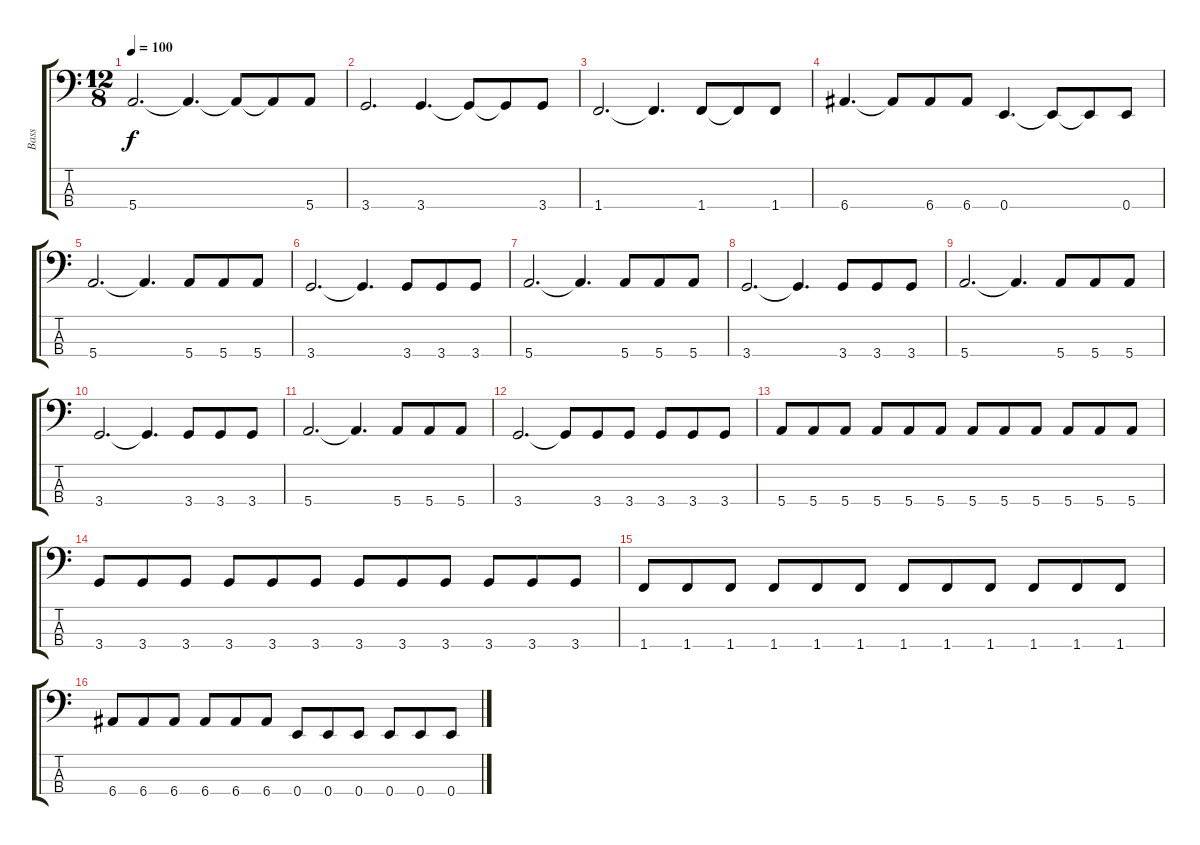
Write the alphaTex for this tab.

\track ("Bass" "Bass") {instrument electricbasspick}
\staff {score tabs}
\tuning (G2 D2 A1 E1) {hide}
\ts (12 8)
\tempo 100
\clef f4
\ks c
5.4.2{d dy f} 5.4{t}.4{d} 5.4{t}.8 5.4{t}.8 5.4.8 |
3.4.2{d} 3.4.4{d} 3.4{t}.8 3.4{t}.8 3.4.8 |
1.4.2{d} 1.4{t}.4{d} 1.4.8 1.4{t}.8 1.4.8 |
6.4.4{d} 6.4{t}.8 6.4.8 6.4.8 0.4.4{d} 0.4{t}.8 0.4{t}.8 0.4.8 |
5.4.2{d} 5.4{t}.4{d} 5.4.8 5.4.8 5.4.8 |
3.4.2{d} 3.4{t}.4{d} 3.4.8 3.4.8 3.4.8 |
5.4.2{d} 5.4{t}.4{d} 5.4.8 5.4.8 5.4.8 |
3.4.2{d} 3.4{t}.4{d} 3.4.8 3.4.8 3.4.8 |
5.4.2{d} 5.4{t}.4{d} 5.4.8 5.4.8 5.4.8 |
3.4.2{d} 3.4{t}.4{d} 3.4.8 3.4.8 3.4.8 |
5.4.2{d} 5.4{t}.4{d} 5.4.8 5.4.8 5.4.8 |
3.4.2{d} 3.4{t}.8 3.4.8 3.4.8 3.4.8 3.4.8 3.4.8 |
5.4.8 5.4.8 5.4.8 5.4.8 5.4.8 5.4.8 5.4.8 5.4.8 5.4.8 5.4.8 5.4.8 5.4.8 |
3.4.8 3.4.8 3.4.8 3.4.8 3.4.8 3.4.8 3.4.8 3.4.8 3.4.8 3.4.8 3.4.8 3.4.8 |
1.4.8 1.4.8 1.4.8 1.4.8 1.4.8 1.4.8 1.4.8 1.4.8 1.4.8 1.4.8 1.4.8 1.4.8 |
6.4.8 6.4.8 6.4.8 6.4.8 6.4.8 6.4.8 0.4.8 0.4.8 0.4.8 0.4.8 0.4.8 0.4.8
